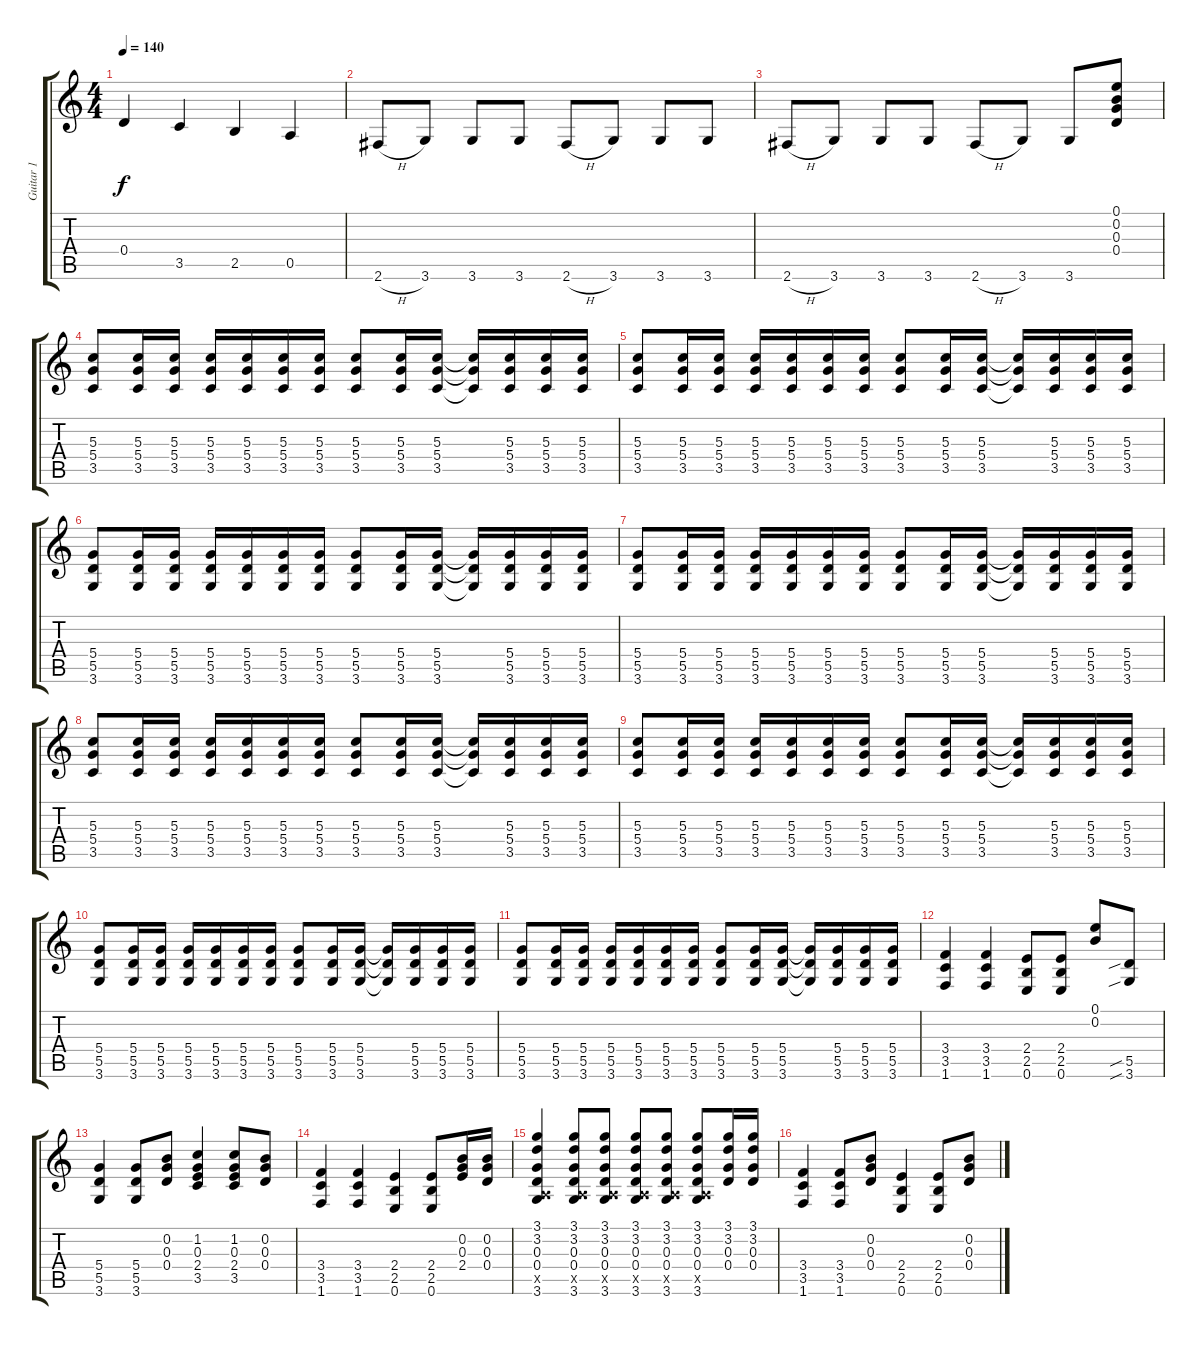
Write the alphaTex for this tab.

\track ("Guitar 1" "Guitar 1") {instrument distortionguitar}
\staff {score tabs}
\tuning (E4 B3 G3 D3 A2 E2) {hide}
\ts (4 4)
\tempo 140
\clef g2
\ks c
0.4.4{dy f} 3.5.4 2.5.4 0.5.4 |
2.6{h}.8 3.6.8 3.6.8 3.6.8 2.6{h}.8 3.6.8 3.6.8 3.6.8 |
2.6{h}.8 3.6.8 3.6.8 3.6.8 2.6{h}.8 3.6.8 3.6.8 (0.1 0.2 0.3 0.4).8 |
(5.3 5.4 3.5).8 (5.3 5.4 3.5).16 (5.3 5.4 3.5).16 (5.3 5.4 3.5).16 (5.3 5.4 3.5).16 (5.3 5.4 3.5).16 (5.3 5.4 3.5).16 (5.3 5.4 3.5).8 (5.3 5.4 3.5).16 (5.3 5.4 3.5).16 (5.3{t} 5.4{t} 3.5{t}).16 (5.3 5.4 3.5).16 (5.3 5.4 3.5).16 (5.3 5.4 3.5).16 |
(5.3 5.4 3.5).8 (5.3 5.4 3.5).16 (5.3 5.4 3.5).16 (5.3 5.4 3.5).16 (5.3 5.4 3.5).16 (5.3 5.4 3.5).16 (5.3 5.4 3.5).16 (5.3 5.4 3.5).8 (5.3 5.4 3.5).16 (5.3 5.4 3.5).16 (5.3{t} 5.4{t} 3.5{t}).16 (5.3 5.4 3.5).16 (5.3 5.4 3.5).16 (5.3 5.4 3.5).16 |
(5.4 5.5 3.6).8 (5.4 5.5 3.6).16 (5.4 5.5 3.6).16 (5.4 5.5 3.6).16 (5.4 5.5 3.6).16 (5.4 5.5 3.6).16 (5.4 5.5 3.6).16 (5.4 5.5 3.6).8 (5.4 5.5 3.6).16 (5.4 5.5 3.6).16 (5.4{t} 5.5{t} 3.6{t}).16 (5.4 5.5 3.6).16 (5.4 5.5 3.6).16 (5.4 5.5 3.6).16 |
(5.4 5.5 3.6).8 (5.4 5.5 3.6).16 (5.4 5.5 3.6).16 (5.4 5.5 3.6).16 (5.4 5.5 3.6).16 (5.4 5.5 3.6).16 (5.4 5.5 3.6).16 (5.4 5.5 3.6).8 (5.4 5.5 3.6).16 (5.4 5.5 3.6).16 (5.4{t} 5.5{t} 3.6{t}).16 (5.4 5.5 3.6).16 (5.4 5.5 3.6).16 (5.4 5.5 3.6).16 |
(5.3 5.4 3.5).8 (5.3 5.4 3.5).16 (5.3 5.4 3.5).16 (5.3 5.4 3.5).16 (5.3 5.4 3.5).16 (5.3 5.4 3.5).16 (5.3 5.4 3.5).16 (5.3 5.4 3.5).8 (5.3 5.4 3.5).16 (5.3 5.4 3.5).16 (5.3{t} 5.4{t} 3.5{t}).16 (5.3 5.4 3.5).16 (5.3 5.4 3.5).16 (5.3 5.4 3.5).16 |
(5.3 5.4 3.5).8 (5.3 5.4 3.5).16 (5.3 5.4 3.5).16 (5.3 5.4 3.5).16 (5.3 5.4 3.5).16 (5.3 5.4 3.5).16 (5.3 5.4 3.5).16 (5.3 5.4 3.5).8 (5.3 5.4 3.5).16 (5.3 5.4 3.5).16 (5.3{t} 5.4{t} 3.5{t}).16 (5.3 5.4 3.5).16 (5.3 5.4 3.5).16 (5.3 5.4 3.5).16 |
(5.4 5.5 3.6).8 (5.4 5.5 3.6).16 (5.4 5.5 3.6).16 (5.4 5.5 3.6).16 (5.4 5.5 3.6).16 (5.4 5.5 3.6).16 (5.4 5.5 3.6).16 (5.4 5.5 3.6).8 (5.4 5.5 3.6).16 (5.4 5.5 3.6).16 (5.4{t} 5.5{t} 3.6{t}).16 (5.4 5.5 3.6).16 (5.4 5.5 3.6).16 (5.4 5.5 3.6).16 |
(5.4 5.5 3.6).8 (5.4 5.5 3.6).16 (5.4 5.5 3.6).16 (5.4 5.5 3.6).16 (5.4 5.5 3.6).16 (5.4 5.5 3.6).16 (5.4 5.5 3.6).16 (5.4 5.5 3.6).8 (5.4 5.5 3.6).16 (5.4 5.5 3.6).16 (5.4{t} 5.5{t} 3.6{t}).16 (5.4 5.5 3.6).16 (5.4 5.5 3.6).16 (5.4 5.5 3.6).16 |
(3.4 3.5 1.6).4 (3.4 3.5 1.6).4 (2.4 2.5 0.6).8 (2.4 2.5 0.6).8 (0.1 0.2).8 (5.5{sib} 3.6{sib}).8 |
(5.4 5.5 3.6).4 (5.4 5.5 3.6).8 (0.2 0.3 0.4).8 (1.2 0.3 2.4 3.5).4 (1.2 0.3 2.4 3.5).8 (0.2 0.3 0.4).8 |
(3.4 3.5 1.6).4 (3.4 3.5 1.6).4 (2.4 2.5 0.6).4 (2.4 2.5 0.6).8 (0.2 0.3 2.4).16 (0.2 0.3 0.4).16 |
(3.1 3.2 0.3 0.4 0.5{x} 3.6).4 (3.1 3.2 0.3 0.4 0.5{x} 3.6).8 (3.1 3.2 0.3 0.4 0.5{x} 3.6).8 (3.1 3.2 0.3 0.4 0.5{x} 3.6).8 (3.1 3.2 0.3 0.4 0.5{x} 3.6).8 (3.1 3.2 0.3 0.4 0.5{x} 3.6).8 (3.1 3.2 0.3 0.4).16 (3.1 3.2 0.3 0.4).16 |
(3.4 3.5 1.6).4 (3.4 3.5 1.6).8 (0.2 0.3 0.4).8 (2.4 2.5 0.6).4 (2.4 2.5 0.6).8 (0.2 0.3 0.4).8
